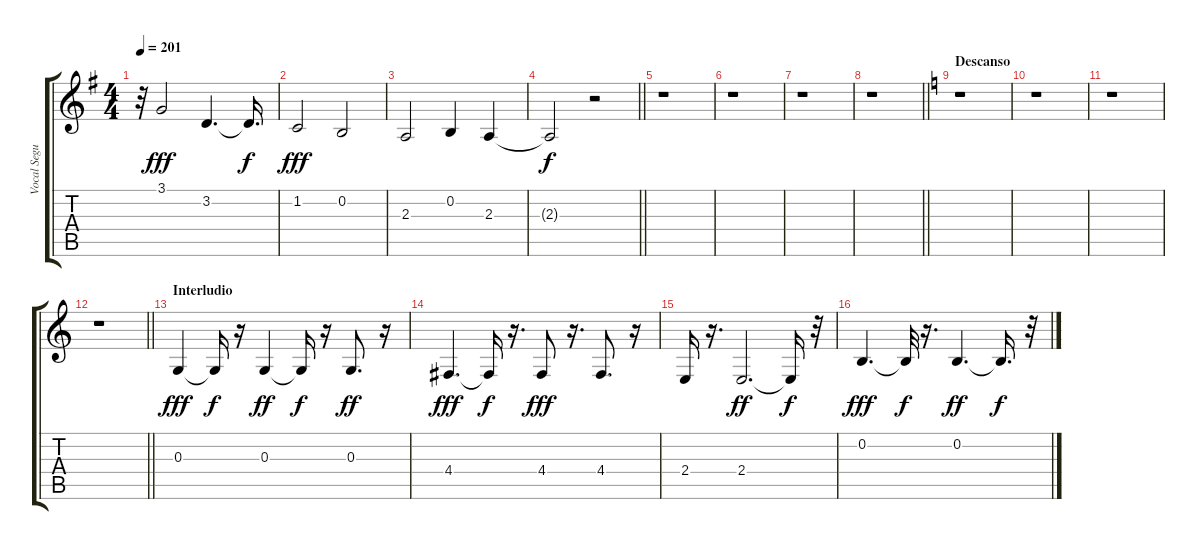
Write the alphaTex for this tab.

\track ("Vocal Segundo" "Vocal Segu") {instrument choiraahs}
\staff {score tabs}
\tuning (E4 B3 G3 D3 A2 E2) {hide}
\ts (4 4)
\tempo 201
\clef g2
\ks g
r.32{dy fff} 3.1.2 3.2.4{d} 3.2{t}.16{d dy f} |
1.2.2{dy fff} 0.2.2 |
2.3.2 0.2.4 2.3.4 |
\barLineRight lightlight
2.3{t}.2{dy f} r.2 |
r.1 |
r.1 |
r.1 |
\barLineRight lightlight
r.1 |
\section ("" "Descanso")
\ks c
r.1 |
r.1 |
r.1 |
\barLineRight lightlight
r.1 |
\section ("" "Interludio")
0.3.4{dy fff} 0.3{t}.16{dy f} r.16 0.3.4{dy ff} 0.3{t}.16{dy f} r.16 0.3.8{d dy ff} r.16 |
4.4.4{d dy fff} 4.4{t}.16{dy f} r.16{d} 4.4.8{dy fff} r.16{d} 4.4.8{d} r.16 |
2.4.16 r.16{d} 2.4.2{d dy ff} 2.4{t}.16{dy f} r.32 |
0.2.4{d dy fff} 0.2{t}.32{dy f} r.16{d} 0.2.4{d dy ff} 0.2{t}.16{d dy f} r.32
